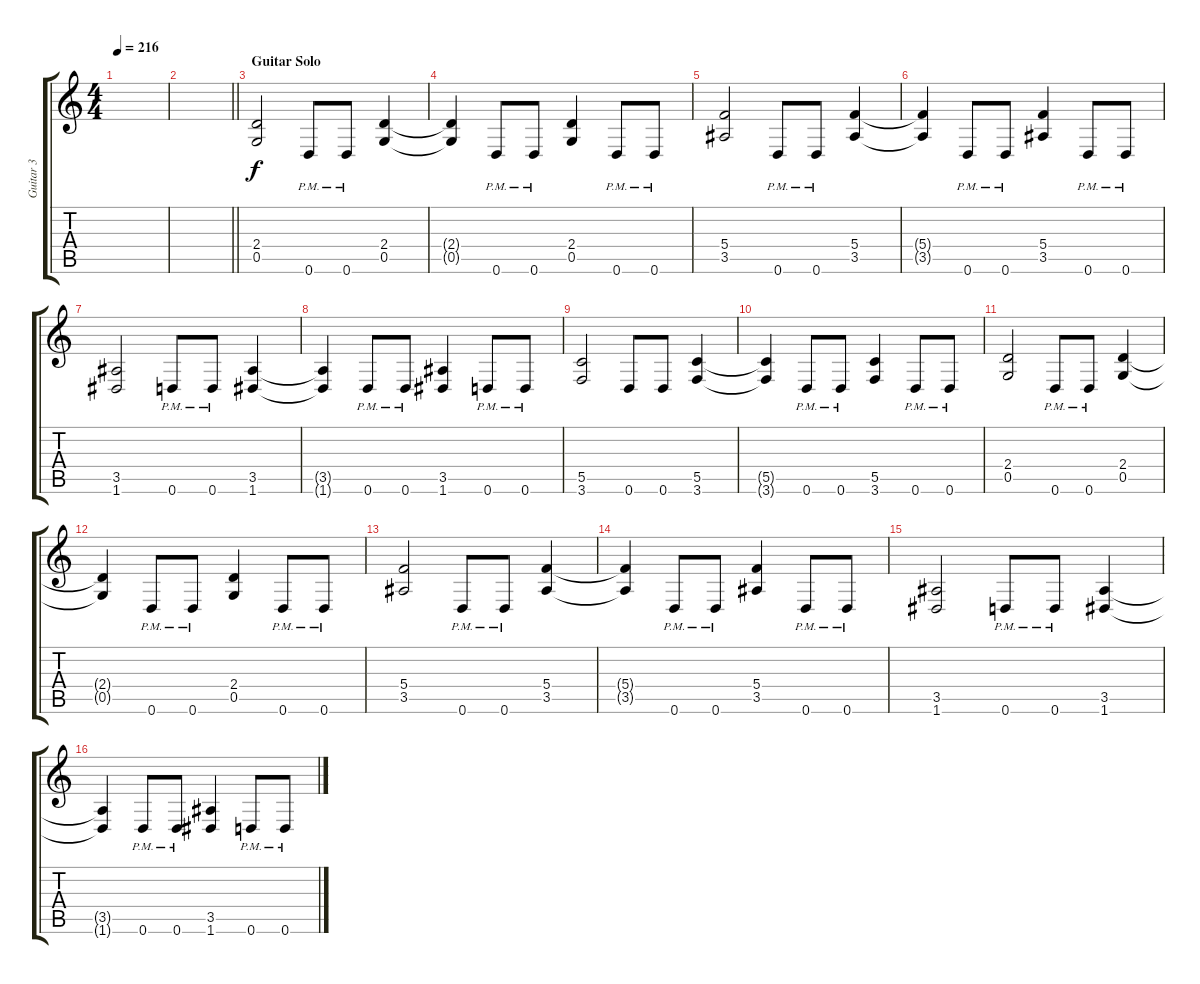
\track ("Guitar 3" "Guitar 3") {instrument distortionguitar}
\staff {score tabs}
\tuning (D4 A3 F3 C3 G2 D2) {hide}
\ts (4 4)
\tempo 216
\clef g2
\ks c
|
\barLineRight lightlight
|
\section ("" "Guitar Solo")
(2.4 0.5).2 0.6{pm}.8 0.6{pm}.8 (2.4 0.5).4 |
(2.4{t} 0.5{t}).4 0.6{pm}.8{beam merge} 0.6{pm}.8 (2.4 0.5).4 0.6{pm}.8 0.6{pm}.8 |
(5.4 3.5).2 0.6{pm}.8 0.6{pm}.8 (5.4 3.5).4 |
(5.4{t} 3.5{t}).4 0.6{pm}.8 0.6{pm}.8 (5.4 3.5).4 0.6{pm}.8 0.6{pm}.8 |
(3.5 1.6).2 0.6{pm}.8 0.6{pm}.8 (3.5 1.6).4 |
(3.5{t} 1.6{t}).4 0.6{pm}.8 0.6{pm}.8 (3.5 1.6).4 0.6{pm}.8 0.6{pm}.8 |
(5.5 3.6).2 0.6.8 0.6.8 (5.5 3.6).4 |
(5.5{t} 3.6{t}).4 0.6{pm}.8 0.6{pm}.8 (5.5 3.6).4 0.6{pm}.8 0.6{pm}.8 |
(2.4 0.5).2 0.6{pm}.8 0.6{pm}.8 (2.4 0.5).4 |
(2.4{t} 0.5{t}).4 0.6{pm}.8{beam merge} 0.6{pm}.8 (2.4 0.5).4 0.6{pm}.8 0.6{pm}.8 |
(5.4 3.5).2 0.6{pm}.8 0.6{pm}.8 (5.4 3.5).4 |
(5.4{t} 3.5{t}).4 0.6{pm}.8 0.6{pm}.8 (5.4 3.5).4 0.6{pm}.8 0.6{pm}.8 |
(3.5 1.6).2 0.6{pm}.8 0.6{pm}.8 (3.5 1.6).4 |
(3.5{t} 1.6{t}).4 0.6{pm}.8 0.6{pm}.8 (3.5 1.6).4 0.6{pm}.8 0.6{pm}.8
